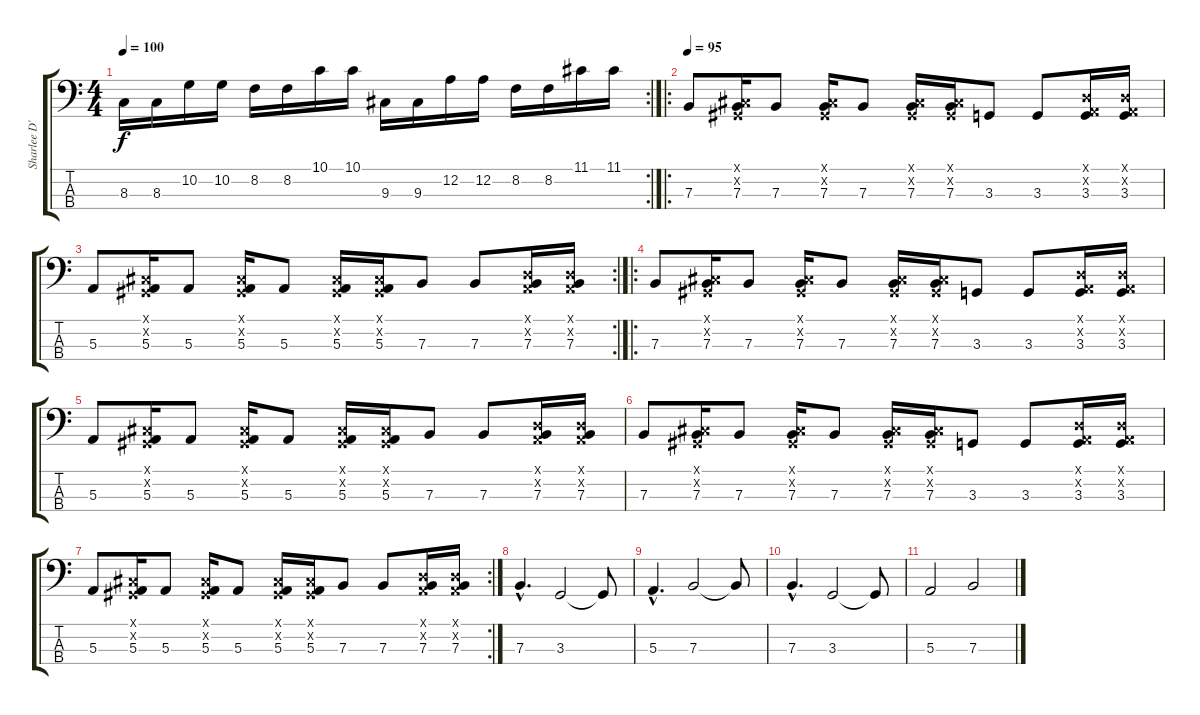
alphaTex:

\track ("Sharlee D'Angelo" "Sharlee D'") {instrument electricbassfinger}
\staff {score tabs}
\tuning (D2 A1 E1 B0) {hide}
\rc 2
\ts (4 4)
\tempo 100
\clef f4
\ks c
8.3.16{dy f} 8.3.16 10.2.16 10.2.16 8.2.16 8.2.16 10.1.16 10.1.16 9.3.16 9.3.16 12.2.16 12.2.16 8.2.16 8.2.16 11.1.16 11.1.16 |
\ro
\tempo 95
7.3.8 (-1.1{x} -1.2{x} 7.3).16 7.3.8 (-1.1{x} -1.2{x} 7.3).16 7.3.8 (-1.1{x} -1.2{x} 7.3).16 (-1.1{x} -1.2{x} 7.3).16 3.3.8 3.3.8 (0.1{x} 0.2{x} 3.3).16 (0.1{x} 0.2{x} 3.3).16 |
\rc 2
5.3.8 (-1.1{x} -1.2{x} 5.3).16 5.3.8 (-1.1{x} -1.2{x} 5.3).16 5.3.8 (-1.1{x} -1.2{x} 5.3).16 (-1.1{x} -1.2{x} 5.3).16 7.3.8 7.3.8 (0.1{x} 0.2{x} 7.3).16 (0.1{x} 0.2{x} 7.3).16 |
\ro
7.3.8 (-1.1{x} -1.2{x} 7.3).16 7.3.8 (-1.1{x} -1.2{x} 7.3).16 7.3.8 (-1.1{x} -1.2{x} 7.3).16 (-1.1{x} -1.2{x} 7.3).16 3.3.8 3.3.8 (0.1{x} 0.2{x} 3.3).16 (0.1{x} 0.2{x} 3.3).16 |
5.3.8 (-1.1{x} -1.2{x} 5.3).16 5.3.8 (-1.1{x} -1.2{x} 5.3).16 5.3.8 (-1.1{x} -1.2{x} 5.3).16 (-1.1{x} -1.2{x} 5.3).16 7.3.8 7.3.8 (0.1{x} 0.2{x} 7.3).16 (0.1{x} 0.2{x} 7.3).16 |
7.3.8 (-1.1{x} -1.2{x} 7.3).16 7.3.8 (-1.1{x} -1.2{x} 7.3).16 7.3.8 (-1.1{x} -1.2{x} 7.3).16 (-1.1{x} -1.2{x} 7.3).16 3.3.8 3.3.8 (0.1{x} 0.2{x} 3.3).16 (0.1{x} 0.2{x} 3.3).16 |
\rc 2
5.3.8 (-1.1{x} -1.2{x} 5.3).16 5.3.8 (-1.1{x} -1.2{x} 5.3).16 5.3.8 (-1.1{x} -1.2{x} 5.3).16 (-1.1{x} -1.2{x} 5.3).16 7.3.8 7.3.8 (0.1{x} 0.2{x} 7.3).16 (0.1{x} 0.2{x} 7.3).16 |
7.3{hac}.4{d} 3.3.2 3.3{t}.8 |
5.3{hac}.4{d} 7.3.2 7.3{t}.8 |
7.3{hac}.4{d} 3.3.2 3.3{t}.8 |
5.3.2 7.3.2
